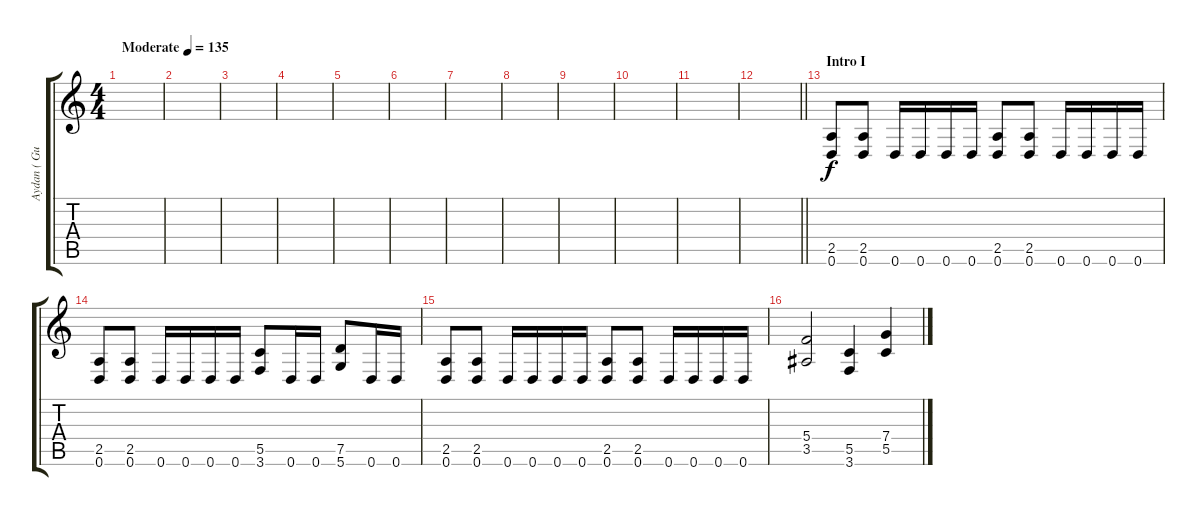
\track ("Aydan ( Guitar 2 )" "Aydan ( Gu") {instrument distortionguitar}
\staff {score tabs}
\tuning (D4 A3 F3 C3 G2 D2) {hide}
\ts (4 4)
\tempo (135 "Moderate")
\clef g2
\ks c
|
|
|
|
|
|
|
|
|
|
|
\barLineRight lightlight
|
\section ("" "Intro I")
(2.5 0.6).8 (2.5 0.6).8 0.6.16 0.6.16 0.6.16 0.6.16 (2.5 0.6).8 (2.5 0.6).8 0.6.16 0.6.16 0.6.16 0.6.16 |
(2.5 0.6).8 (2.5 0.6).8 0.6.16 0.6.16 0.6.16 0.6.16 (5.5 3.6).8 0.6.16 0.6.16 (7.5 5.6).8 0.6.16 0.6.16 |
(2.5 0.6).8 (2.5 0.6).8 0.6.16 0.6.16 0.6.16 0.6.16 (2.5 0.6).8 (2.5 0.6).8 0.6.16 0.6.16 0.6.16 0.6.16 |
(5.4 3.5).2 (5.5 3.6).4 (7.4 5.5).4
